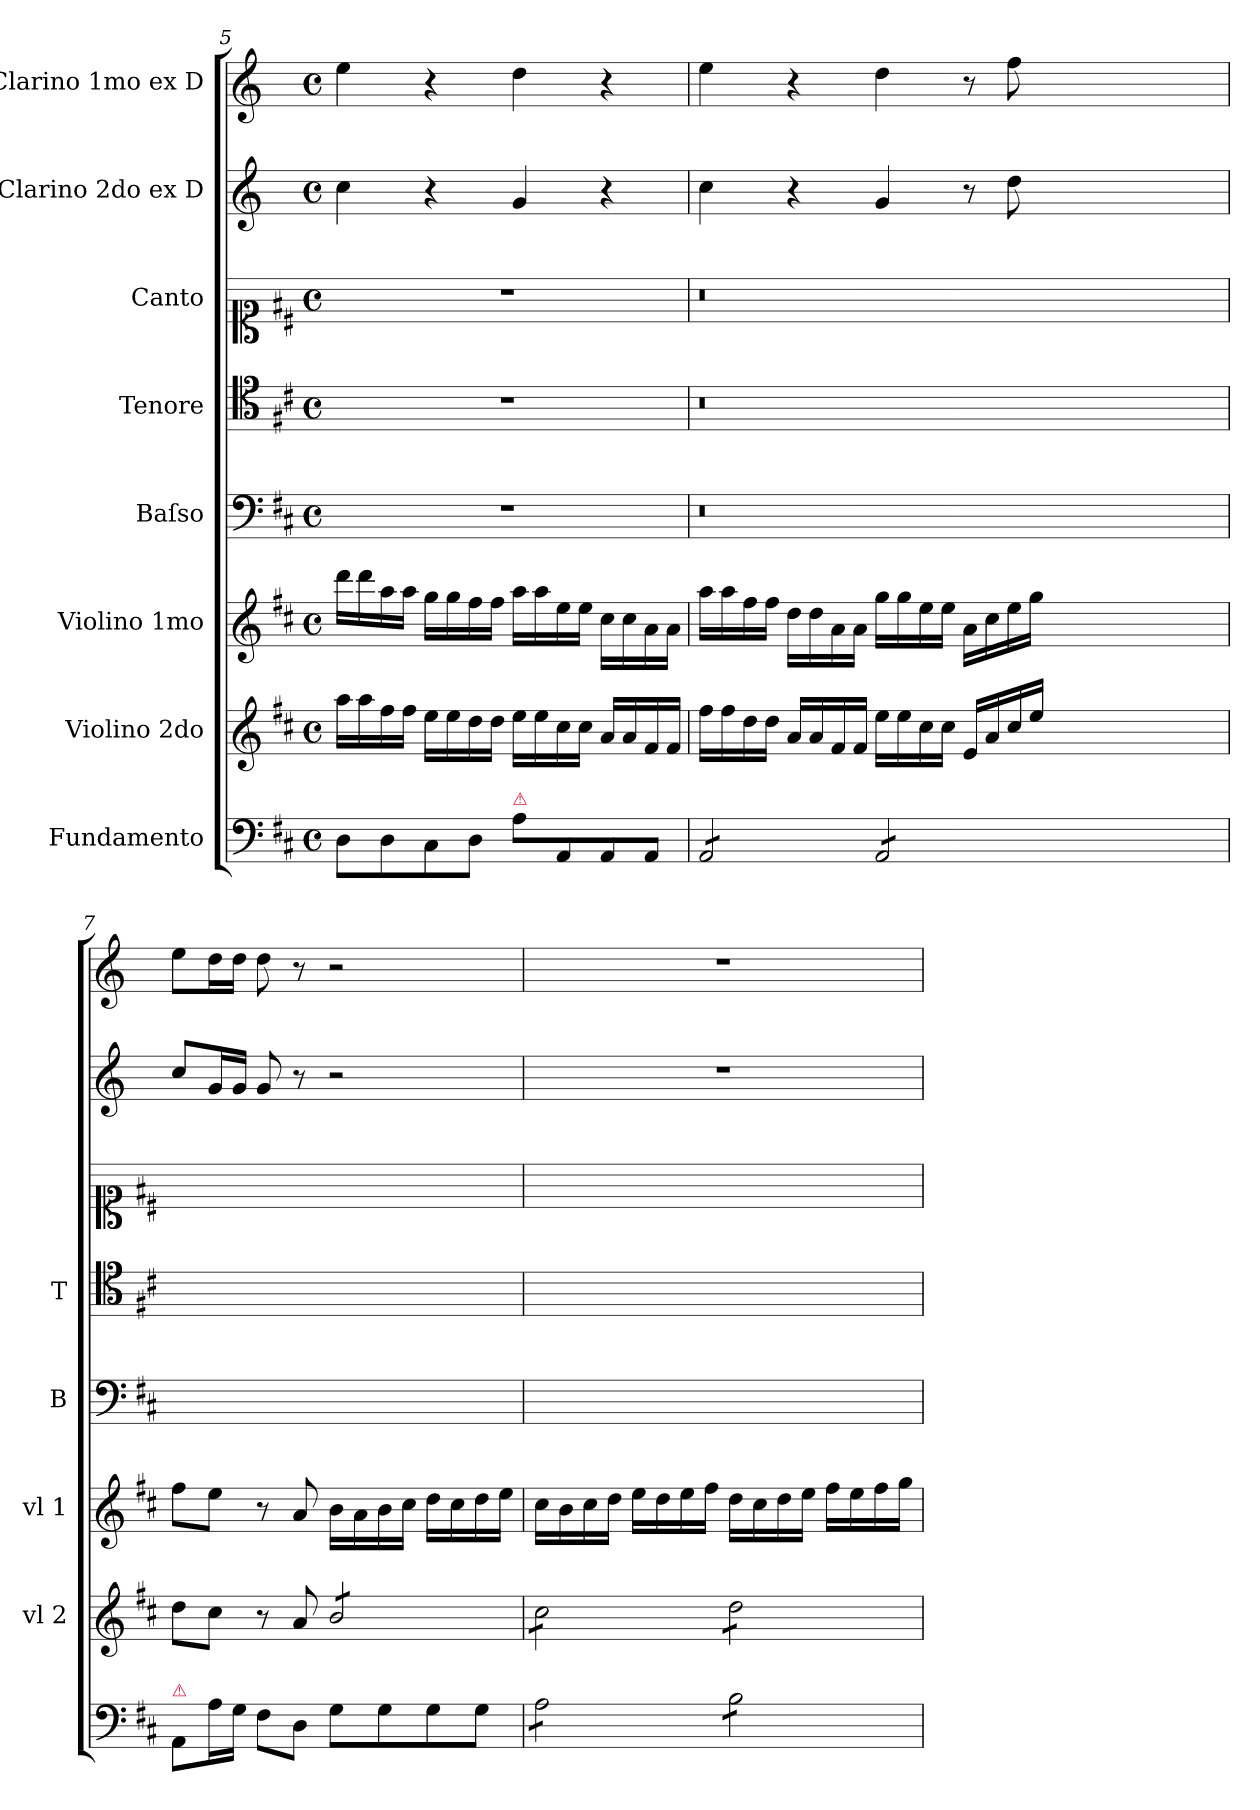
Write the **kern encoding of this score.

**kern	**kern	**kern	**kern	**kern	**kern	**kern	**kern
*part8	*part7	*part6	*part5	*part4	*part3	*part2	*part1
*staff8	*staff7	*staff6	*staff5	*staff4	*staff3	*staff2	*staff1
*I"Fundamento	*I"Violino 2do	*I"Violino 1mo	*I"Baſso	*I"Tenore	*I"Canto	*I"Clarino 2do ex D	*I"Clarino 1mo ex D
*	*I'vl 2	*I'vl 1	*I'B	*I'T	*	*	*
*clefF4	*clefG2	*clefG2	*clefF4	*clefC4	*clefC1	*clefG2	*clefG2
*	*	*	*	*	*	*ITrd-1c-2	*ITrd-1c-2
*k[f#c#]	*k[f#c#]	*k[f#c#]	*k[f#c#]	*k[f#c#]	*k[f#c#]	*k[f#c#]	*k[f#c#]
*M4/4	*M4/4	*M4/4	*M4/4	*M4/4	*M4/4	*M4/4	*M4/4
*met(c)	*met(c)	*met(c)	*met(c)	*met(c)	*met(c)	*met(c)	*met(c)
=5	=5	=5	=5	=5	=5	=5	=5
8D\L	16aa\LL	16ddd\LL	1r	1r	1r	4dd\	4ff#\
.	16aa\	16ddd\	.	.	.	.	.
8D\	16ff#\	16aa\	.	.	.	.	.
.	16ff#\JJ	16aa\JJ	.	.	.	.	.
8C#\	16ee\LL	16gg\LL	.	.	.	4r	4r
.	16ee\	16gg\	.	.	.	.	.
8D\J	16dd\	16ff#\	.	.	.	.	.
.	16dd\JJ	16ff#\JJ	.	.	.	.	.
!LO:TX:a:color=crimson:t=⚠	!	!	!	!	!	!	!
8A\L	16ee\LL	16aa\LL	.	.	.	4a/	4ee\
.	16ee\	16aa\	.	.	.	.	.
8AA/	16cc#\	16ee\	.	.	.	.	.
.	16cc#\JJ	16ee\JJ	.	.	.	.	.
8AA/	16a/LL	16cc#\LL	.	.	.	4r	4r
.	16a/	16cc#\	.	.	.	.	.
8AA/J	16f#/	16a\	.	.	.	.	.
.	16f#/JJ	16a\JJ	.	.	.	.	.
=6	=6	=6	=6	=6	=6	=6	=6
*tremolo	*	*	*	*	*	*	*
8AA/L	16ff#\LL	16aa\LL	0.r	0.r	0.r	4dd\	4ff#\
.	16ff#\	16aa\	.	.	.	.	.
8AA/	16dd\	16ff#\	.	.	.	.	.
.	16dd\JJ	16ff#\JJ	.	.	.	.	.
8AA/	16a/LL	16dd\LL	.	.	.	4r	4r
.	16a/	16dd\	.	.	.	.	.
8AA/J	16f#/	16a\	.	.	.	.	.
.	16f#/JJ	16a\JJ	.	.	.	.	.
8AA/L	16ee\LL	16gg\LL	.	.	.	4a/	4ee\
.	16ee\	16gg\	.	.	.	.	.
8AA/	16cc#\	16ee\	.	.	.	.	.
.	16cc#\JJ	16ee\JJ	.	.	.	.	.
8AA/	16e/LL	16a\LL	.	.	.	8r	8r
.	16a/	16cc#\	.	.	.	.	.
8AA/J	16cc#/	16ee\	.	.	.	8ee\	8gg\
*Xtremolo	*	*	*	*	*	*	*
.	16ee/JJ	16gg\JJ	.	.	.	.	.
0ryy	0ryy	0ryy	.	.	.	0ryy	0ryy
=7	=7	=7	=7	=7	=7	=7	=7
!LO:TX:a:color=crimson:t=⚠	!	!	!	!	!	!	!
8AA/L	8dd\L	8ff#\L	1ryy	1ryy	1ryy	8dd/L	8ff#\L
16A\L	8cc#\J	8ee\J	.	.	.	16a/L	16ee\L
16G\JJ	.	.	.	.	.	16a/JJ	16ee\JJ
8F#\L	8r	8r	.	.	.	8a/	8ee\
8D\J	8a/	8a/	.	.	.	8r	8r
*	*tremolo	*	*	*	*	*	*
8G\L	8b/L	16b\LL	.	.	.	2r	2r
.	.	16a\	.	.	.	.	.
8G\	8b/	16b\	.	.	.	.	.
.	.	16cc#\JJ	.	.	.	.	.
8G\	8b/	16dd\LL	.	.	.	.	.
.	.	16cc#\	.	.	.	.	.
8G\J	8b/J	16dd\	.	.	.	.	.
.	.	16ee\JJ	.	.	.	.	.
=8	=8	=8	=8	=8	=8	=8	=8
*tremolo	*	*	*	*	*	*	*
8A\L	8cc#\L	16cc#\LL	1ryy	1ryy	1ryy	1r	1r
.	.	16b\	.	.	.	.	.
8A\	8cc#\	16cc#\	.	.	.	.	.
.	.	16dd\JJ	.	.	.	.	.
8A\	8cc#\	16ee\LL	.	.	.	.	.
.	.	16dd\	.	.	.	.	.
8A\J	8cc#\J	16ee\	.	.	.	.	.
.	.	16ff#\JJ	.	.	.	.	.
8B\L	8dd\L	16dd\LL	.	.	.	.	.
.	.	16cc#\	.	.	.	.	.
8B\	8dd\	16dd\	.	.	.	.	.
.	.	16ee\JJ	.	.	.	.	.
8B\	8dd\	16ff#\LL	.	.	.	.	.
.	.	16ee\	.	.	.	.	.
8B\J	8dd\J	16ff#\	.	.	.	.	.
*	*Xtremolo	*	*	*	*	*	*
*Xtremolo	*	*	*	*	*	*	*
.	.	16gg\JJ	.	.	.	.	.
=	=	=	=	=	=	=	=
*-	*-	*-	*-	*-	*-	*-	*-
